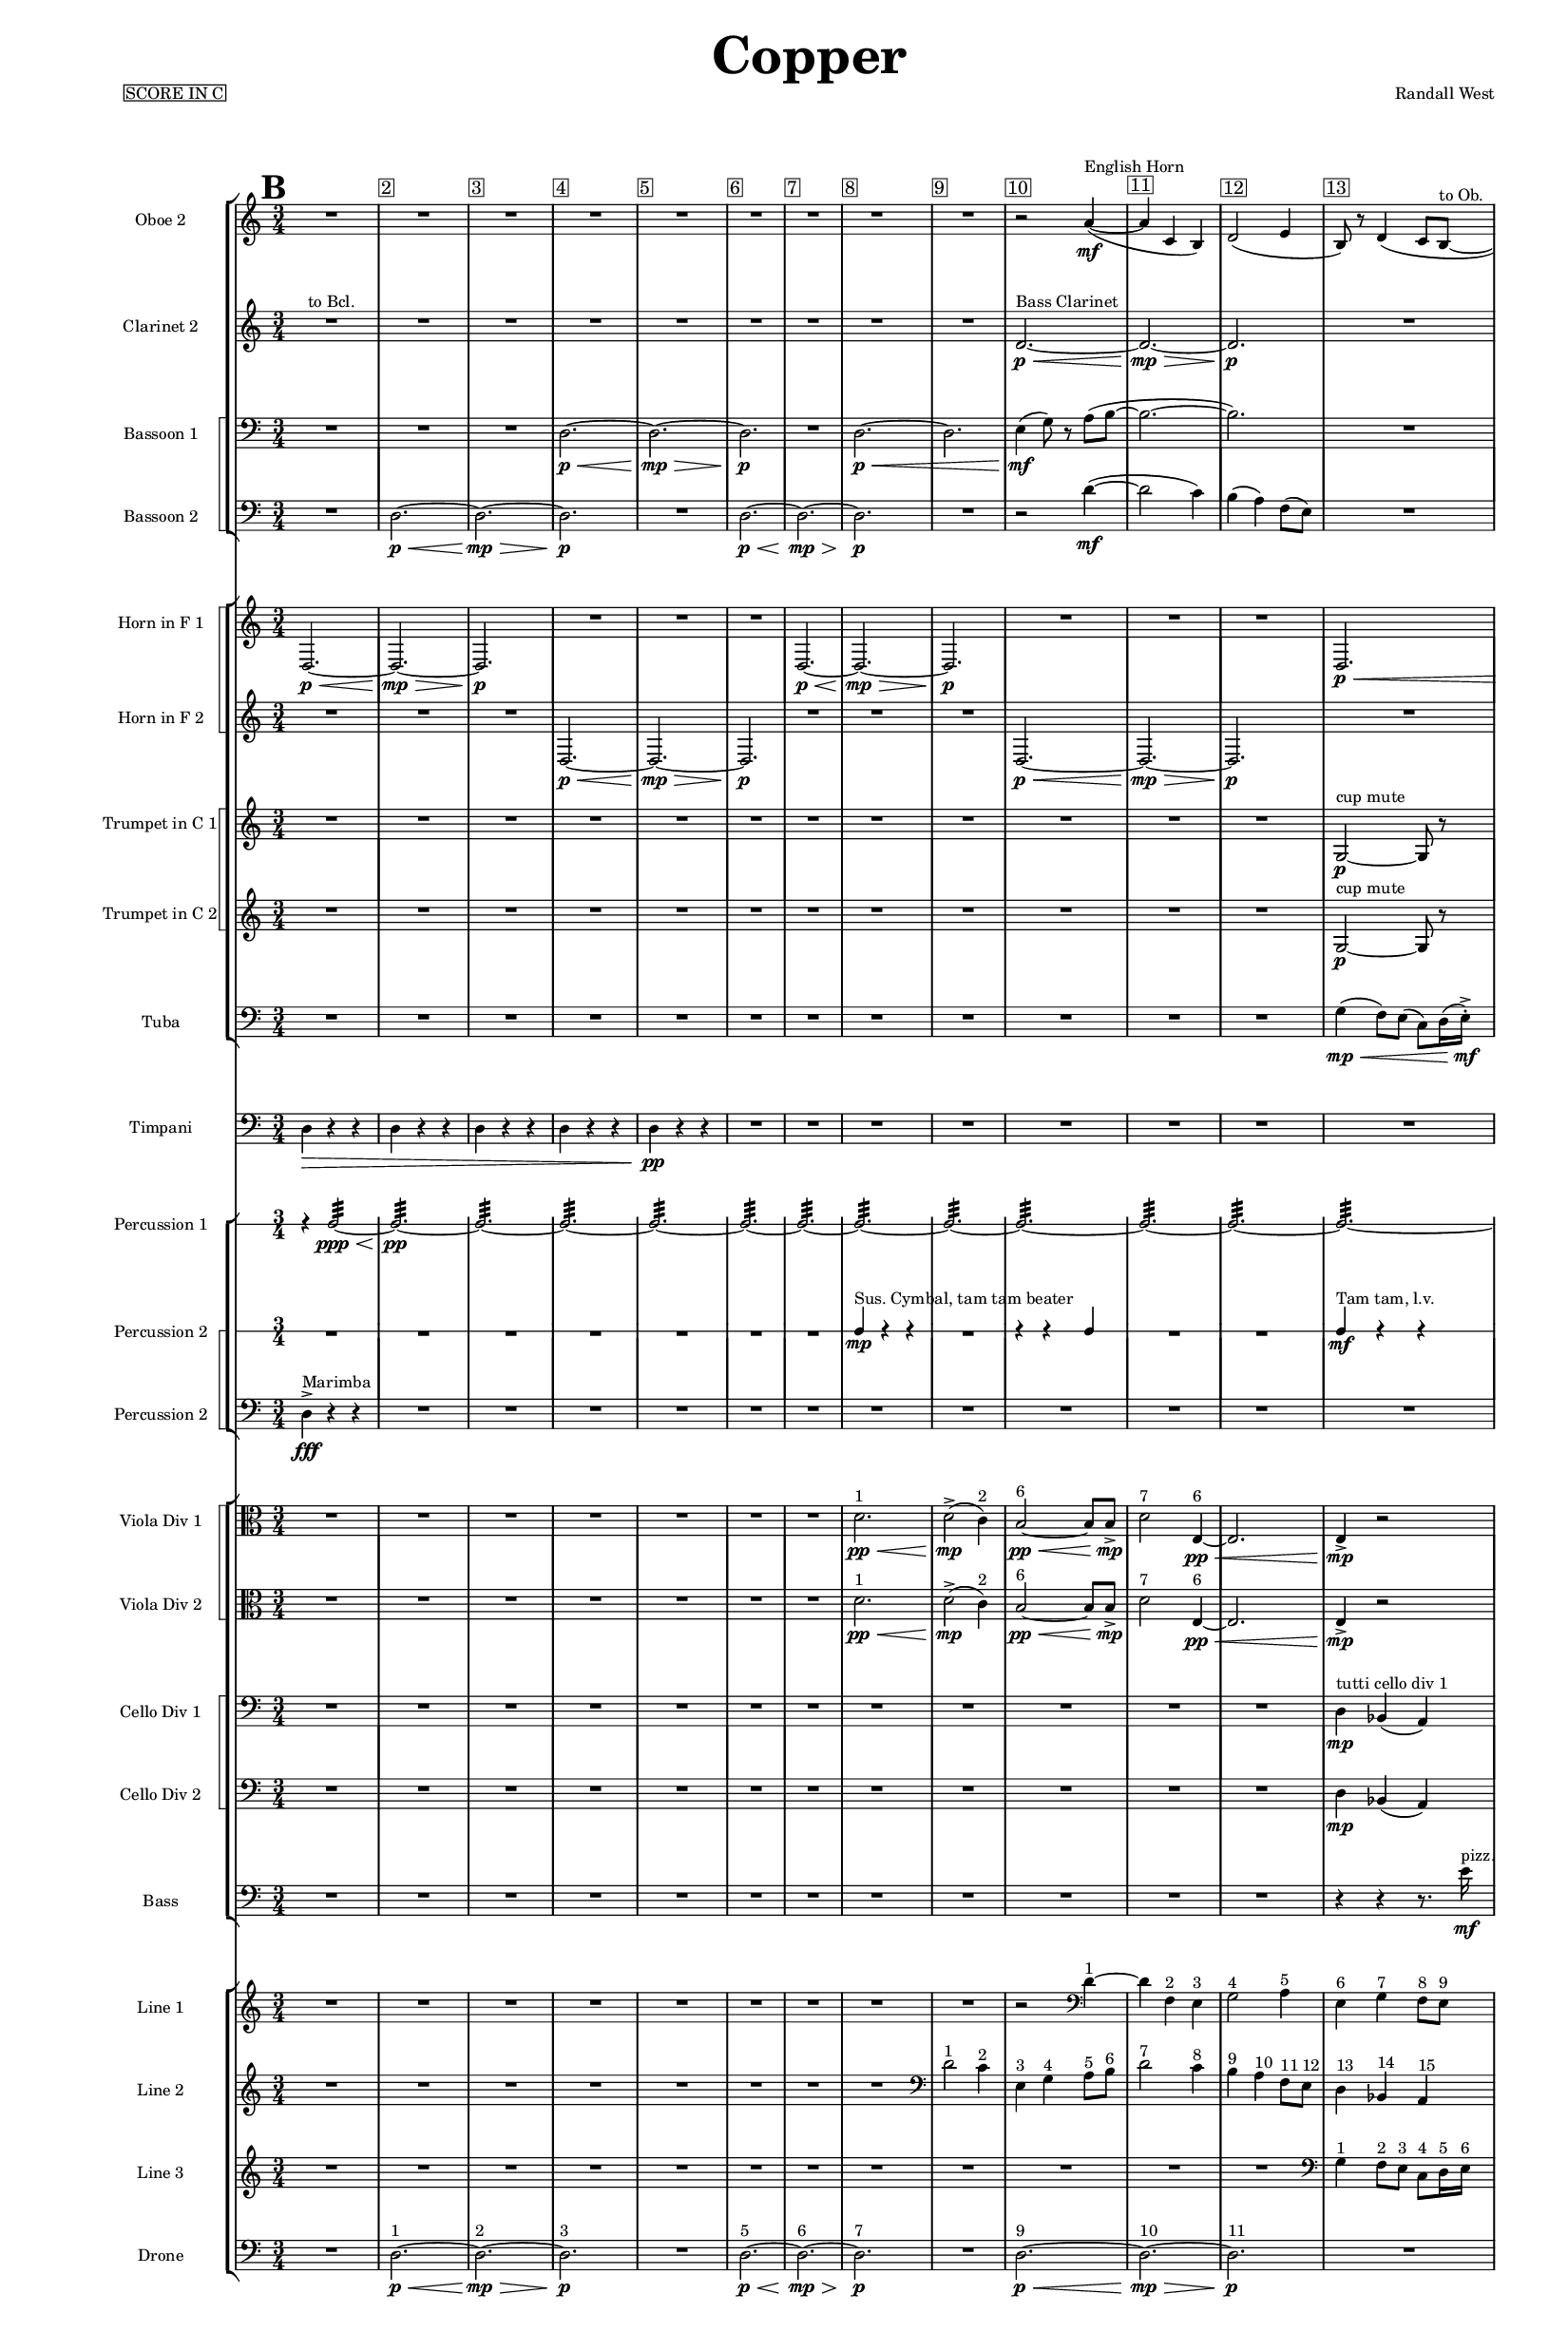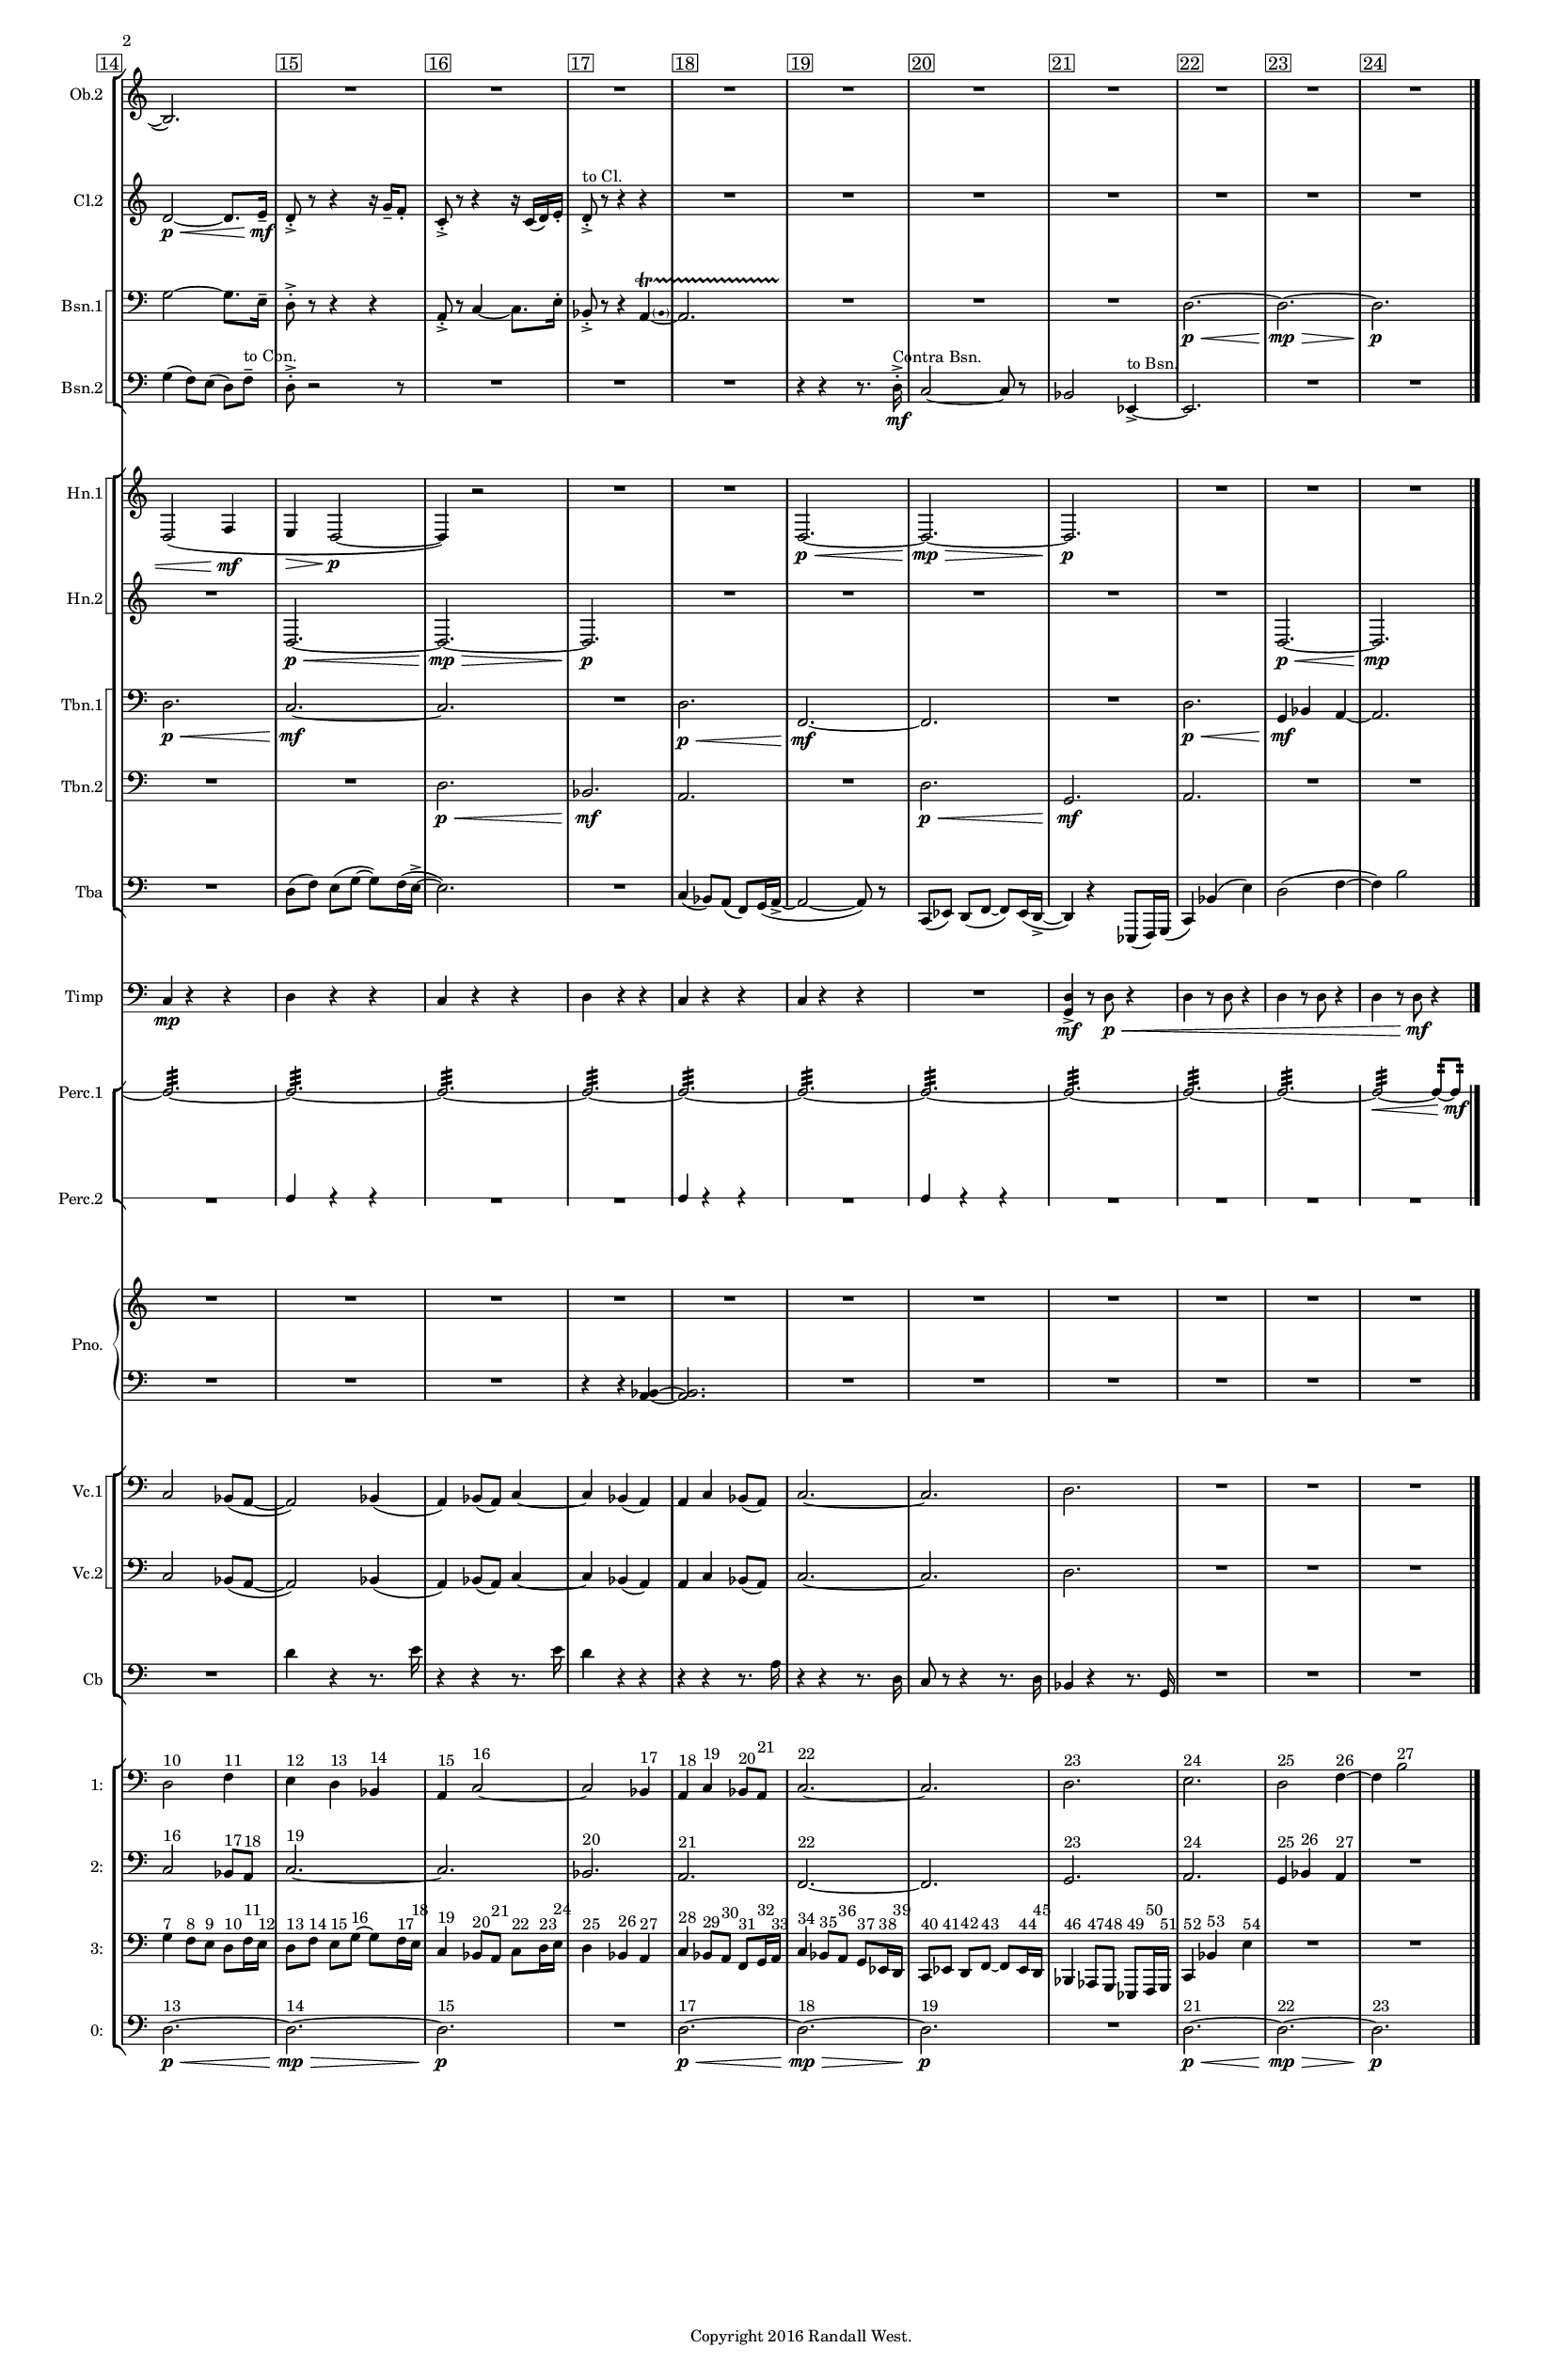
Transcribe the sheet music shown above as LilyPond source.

% 2016-10-01 15:00

\version "2.18.2"
\language "english"

#(set-default-paper-size "tabloid" 'portrait)
#(set-global-staff-size 14.9)

\header {
    composer = "Randall West"
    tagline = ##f
    poet = \markup { \box "SCORE IN C" } %HACKY WAY TO GET SCORE IN C IN THERE !!!!!!
    title = \markup {
        \column {
            \center-align {
                \fontsize #6 {
                    "Copper"
                }
            }
        }
    }
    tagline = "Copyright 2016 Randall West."
}

\paper {
    #(set-paper-size "tabloid")
    %#(set-paper-size "letter")
    left-margin = 22\mm
    system-separator-markup = \slashSeparator
    markup-system-spacing = #'(
        (basic-distance . 0)
        (minimum-distance . 0)
        (padding . 8)
        (stretchability . 0)
    )
    system-system-spacing = #'(
        (basic-distance . 12)
        (minimum-distance . 18)
        (padding . 12)
        (stretchability . 20)
    )
}

\layout {
    \set Score.markFormatter = #format-mark-circle-letters 
    \context {        
        \Score
        
        % \remove "Bar_number_engraver"
        \override BarNumber #'break-visibility = #'#(#f #t #t)
        \override BarNumber #'font-size = #1.2
        \override BarNumber  #'stencil = #(make-stencil-boxer 0.1 0.25 ly:text-interface::print)
        
        \override RehearsalMark #'font-size = #6

    }
    \context {
        \Staff \RemoveEmptyStaves
        \override VerticalAxisGroup #'remove-first = ##t % NOTE: comment this out to show staves on first page
        \override Hairpin #'minimum-length = #6
    }
    \context {
        \RhythmicStaff \RemoveEmptyStaves
        \override VerticalAxisGroup #'remove-first = ##t % NOTE: comment this out to show staves on first page
        \override Hairpin #'minimum-length = #6
    }
    % \context {
    %     \Dynamics
    %     \consists #Measure_counter_engraver
    %     \override MeasureCounter.direction = #DOWN
    %     \override MeasureCounter.font-encoding = #'latin1
    %     \override MeasureCounter.font-shape = #'italic
    %     % to control the distance of the Dynamics context from the staff:
    %     \override VerticalAxisGroup.nonstaff-relatedstaff-spacing.padding = #3
    %     \override MeasureCounter.font-size = #1.2
    %     % NOTE... below causes an error... why?
    %     % \override MeasureCounter.stencil = #(make-stencil-boxer 0.1 0.25 ly:text-interface::print)
    % }
}


\header {}

\layout {}

\paper {}

\score {
    \new Score <<
        \new StaffGroup <<
            \new StaffGroup \with {
                systemStartDelimiter = #'SystemStartSquare
            } <<
                \new Staff {
                    \set Staff.instrumentName = \markup { Piccolo }
                    \set Staff.shortInstrumentName = \markup { Picc. }
                    \time 3/4
                    {
                        \numericTimeSignature
                        \bar "||"
                        \compressFullBarRests
                        \accidentalStyle modern-cautionary
                        \mark #2
                        R2. * 24
                    }
                }
                \new Staff {
                    \set Staff.instrumentName = \markup { "Flute 1" }
                    \set Staff.shortInstrumentName = \markup { Fl.1 }
                    \time 3/4
                    {
                        \numericTimeSignature
                        \bar "||"
                        \compressFullBarRests
                        \accidentalStyle modern-cautionary
                        \mark #2
                        R2. * 24
                    }
                }
                \new Staff {
                    \set Staff.instrumentName = \markup { "Flute 2" }
                    \set Staff.shortInstrumentName = \markup { Fl.2 }
                    \time 3/4
                    {
                        \numericTimeSignature
                        \bar "||"
                        \compressFullBarRests
                        \accidentalStyle modern-cautionary
                        \mark #2
                        R2. * 24
                    }
                }
            >>
            \new StaffGroup \with {
                systemStartDelimiter = #'SystemStartSquare
            } <<
                \new Staff {
                    \set Staff.instrumentName = \markup { "Oboe 1" }
                    \set Staff.shortInstrumentName = \markup { Ob.1 }
                    \time 3/4
                    {
                        \numericTimeSignature
                        \bar "||"
                        \compressFullBarRests
                        \accidentalStyle modern-cautionary
                        \mark #2
                        R2. * 24
                    }
                }
                \new Staff {
                    \set Staff.instrumentName = \markup { "Oboe 2" }
                    \set Staff.shortInstrumentName = \markup { Ob.2 }
                    \time 3/4
                    {
                        \numericTimeSignature
                        \bar "||"
                        \compressFullBarRests
                        \accidentalStyle modern-cautionary
                        {
                            \mark #2
                            \mark #2
                            R1 * 27/4
                        }
                        r2
                        a'4 \mf ~ ( ^ \markup { "English Horn" }
                        a'4
                        c'4
                        b4 )
                        d'2 (
                        e'4
                        b8 )
                        r8
                        d'4 (
                        c'8 [
                        b8 ~ ] ^ \markup { "to Ob." }
                        b2. )
                        {
                            R1 * 15/2
                        }
                    }
                }
            >>
            \new StaffGroup \with {
                systemStartDelimiter = #'SystemStartSquare
            } <<
                \new Staff {
                    \set Staff.instrumentName = \markup { "Clarinet 1" }
                    \set Staff.shortInstrumentName = \markup { Cl.1 }
                    \time 3/4
                    {
                        \numericTimeSignature
                        \bar "||"
                        \compressFullBarRests
                        \accidentalStyle modern-cautionary
                        \mark #2
                        R2. * 24
                    }
                }
                \new Staff {
                    \set Staff.instrumentName = \markup { "Clarinet 2" }
                    \set Staff.shortInstrumentName = \markup { Cl.2 }
                    \time 3/4
                    {
                        \numericTimeSignature
                        \bar "||"
                        \compressFullBarRests
                        \accidentalStyle modern-cautionary
                        {
                            \mark #2
                            \mark #2
                            R1 * 27/4 ^ \markup { "to Bcl." }
                        }
                        d'2. \p ~ \< ^ \markup { "Bass Clarinet" }
                        d'2. \mp ~ \>
                        d'2. \p
                        {
                            R1 * 3/4
                        }
                        d'2 \p ~ \<
                        d'8. [
                        e'16 -\tenuto \mf ]
                        d'8 -\accent -\staccato
                        r8
                        r4
                        r16
                        g'16 -\tenuto [
                        f'8 -\staccato ]
                        c'8 -\accent -\staccato
                        r8
                        r4
                        r16
                        c'16 [ (
                        d'16 )
                        e'16 -\staccato ]
                        d'8 -\accent -\staccato ^ \markup { "to Cl." }
                        r8
                        r4
                        r4
                        {
                            R1 * 21/4
                        }
                    }
                }
            >>
            \new StaffGroup \with {
                systemStartDelimiter = #'SystemStartSquare
            } <<
                \new Staff {
                    \clef "bass"
                    \set Staff.instrumentName = \markup { "Bassoon 1" }
                    \set Staff.shortInstrumentName = \markup { Bsn.1 }
                    \time 3/4
                    {
                        \numericTimeSignature
                        \bar "||"
                        \compressFullBarRests
                        \accidentalStyle modern-cautionary
                        {
                            \mark #2
                            \mark #2
                            R1 * 9/4
                        }
                        d2. \p ~ \<
                        d2. \mp ~ \>
                        d2. \p
                        {
                            R1 * 3/4
                        }
                        d2. \p ~ \<
                        d2.
                        e4 \mf (
                        g8 )
                        r8
                        a8 [ (
                        b8 ~ ]
                        b2. ~
                        b2. )
                        {
                            R1 * 3/4
                        }
                        g2 ~
                        g8. [
                        e16 -\tenuto ]
                        d8 -\accent -\staccato
                        r8
                        r4
                        r4
                        a,8 -\accent -\staccato
                        r8
                        c4 ~
                        c8. [
                        e16 -\staccato ]
                        bf,8 -\accent -\staccato
                        r8
                        r4
                        \pitchedTrill
                        a,4 ~ \startTrillSpan bf,
                        a,2.
                        {
                            R1 * 9/4 \stopTrillSpan
                        }
                        d2. \p ~ \<
                        d2. \mp ~ \>
                        d2. \p
                    }
                }
                \new Staff {
                    \clef "bass"
                    \set Staff.instrumentName = \markup { "Bassoon 2" }
                    \set Staff.shortInstrumentName = \markup { Bsn.2 }
                    \time 3/4
                    {
                        \numericTimeSignature
                        \bar "||"
                        \compressFullBarRests
                        \accidentalStyle modern-cautionary
                        {
                            \mark #2
                            \mark #2
                            R1 * 3/4
                        }
                        d2. \p ~ \<
                        d2. \mp ~ \>
                        d2. \p
                        {
                            R1 * 3/4
                        }
                        d2. \p ~ \<
                        d2. \mp ~ \>
                        d2. \p
                        {
                            R1 * 3/4
                        }
                        r2
                        d'4 \mf ~ (
                        d'2
                        c'4 )
                        b4 (
                        a4 )
                        f8 [ (
                        e8 ] )
                        {
                            R1 * 3/4
                        }
                        g4 (
                        f8 ) [
                        e8 ] (
                        d8 ) [
                        f8 -\tenuto ] ^ \markup { "to Cbn." }
                        d8 -\accent -\staccato
                        r2
                        r8
                        {
                            R1 * 9/4
                        }
                        r4
                        r4
                        r8.
                        d16 -\accent -\staccato \mf ^ \markup { "Contra Bsn." }
                        c2 ~
                        c8
                        r8
                        bf,2
                        ef,4 -\accent ~ ^ \markup { "to Bsn." }
                        ef,2.
                        {
                            R1 * 3/2
                        }
                    }
                }
            >>
        >>
        \new StaffGroup <<
            \new StaffGroup \with {
                systemStartDelimiter = #'SystemStartSquare
            } <<
                \new Staff {
                    \set Staff.instrumentName = \markup { "Horn in F 1" }
                    \set Staff.shortInstrumentName = \markup { Hn.1 }
                    \time 3/4
                    {
                        \numericTimeSignature
                        \bar "||"
                        \compressFullBarRests
                        \accidentalStyle modern-cautionary
                        \mark #2
                        d2. \p ~ \<
                        d2. \mp ~ \>
                        d2. \p
                        {
                            R1 * 9/4
                        }
                        d2. \p ~ \<
                        d2. \mp ~ \>
                        d2. \p
                        {
                            R1 * 9/4
                        }
                        d2. \p \<
                        d2 (
                        f4 \mf
                        e4 \>
                        d2 \p ~
                        d4 )
                        r2
                        {
                            R1 * 3/2
                        }
                        d2. \p ~ \<
                        d2. \mp ~ \>
                        d2. \p
                        {
                            R1 * 9/4
                        }
                    }
                }
                \new Staff {
                    \set Staff.instrumentName = \markup { "Horn in F 2" }
                    \set Staff.shortInstrumentName = \markup { Hn.2 }
                    \time 3/4
                    {
                        \numericTimeSignature
                        \bar "||"
                        \compressFullBarRests
                        \accidentalStyle modern-cautionary
                        {
                            \mark #2
                            \mark #2
                            R1 * 9/4
                        }
                        d2. \p ~ \<
                        d2. \mp ~ \>
                        d2. \p
                        {
                            R1 * 9/4
                        }
                        d2. \p ~ \<
                        d2. \mp ~ \>
                        d2. \p
                        {
                            R1 * 3/2
                        }
                        d2. \p ~ \<
                        d2. \mp ~ \>
                        d2. \p
                        {
                            R1 * 15/4
                        }
                        d2. \p ~ \<
                        d2. \mp
                    }
                }
            >>
            \new StaffGroup \with {
                systemStartDelimiter = #'SystemStartSquare
            } <<
                \new Staff {
                    \set Staff.instrumentName = \markup { "Trumpet in C 1" }
                    \set Staff.shortInstrumentName = \markup { Tpt.1 }
                    \time 3/4
                    {
                        \numericTimeSignature
                        \bar "||"
                        \compressFullBarRests
                        \accidentalStyle modern-cautionary
                        {
                            \mark #2
                            \mark #2
                            R1 * 9
                        }
                        g2 \p ~ ^ \markup { "cup mute" }
                        g8
                        r8
                        {
                            R1 * 33/4
                        }
                    }
                }
                \new Staff {
                    \set Staff.instrumentName = \markup { "Trumpet in C 2" }
                    \set Staff.shortInstrumentName = \markup { Tpt.2 }
                    \time 3/4
                    {
                        \numericTimeSignature
                        \bar "||"
                        \compressFullBarRests
                        \accidentalStyle modern-cautionary
                        {
                            \mark #2
                            \mark #2
                            R1 * 9
                        }
                        g2 \p ~ ^ \markup { "cup mute" }
                        g8
                        r8
                        {
                            R1 * 33/4
                        }
                    }
                }
            >>
            \new StaffGroup \with {
                systemStartDelimiter = #'SystemStartSquare
            } <<
                \new Staff {
                    \clef "bass"
                    \set Staff.instrumentName = \markup { "Tenor Trombone 1" }
                    \set Staff.shortInstrumentName = \markup { Tbn.1 }
                    \time 3/4
                    {
                        \numericTimeSignature
                        \bar "||"
                        \compressFullBarRests
                        \accidentalStyle modern-cautionary
                        {
                            \mark #2
                            \mark #2
                            R1 * 39/4
                        }
                        d2. \p \<
                        c2. \mf ~
                        c2.
                        {
                            R1 * 3/4
                        }
                        d2. \p \<
                        f,2. \mf ~
                        f,2.
                        {
                            R1 * 3/4
                        }
                        d2. \p \<
                        g,4 \mf
                        bf,4
                        a,4 ~
                        a,2.
                    }
                }
                \new Staff {
                    \clef "bass"
                    \set Staff.instrumentName = \markup { "Tenor Trombone 2" }
                    \set Staff.shortInstrumentName = \markup { Tbn.2 }
                    \time 3/4
                    {
                        \numericTimeSignature
                        \bar "||"
                        \compressFullBarRests
                        \accidentalStyle modern-cautionary
                        {
                            \mark #2
                            \mark #2
                            R1 * 45/4
                        }
                        d2. \p \<
                        bf,2. \mf
                        a,2.
                        {
                            R1 * 3/4
                        }
                        d2. \p \<
                        g,2. \mf
                        a,2.
                        {
                            R1 * 3/2
                        }
                    }
                }
            >>
            \new Staff {
                \clef "bass"
                \set Staff.instrumentName = \markup { Tuba }
                \set Staff.shortInstrumentName = \markup { Tba }
                \time 3/4
                {
                    \numericTimeSignature
                    \bar "||"
                    \compressFullBarRests
                    \accidentalStyle modern-cautionary
                    {
                        \mark #2
                        \mark #2
                        R1 * 9
                    }
                    g4 \mp \< (
                    f8 ) [
                    e8 ] (
                    c8 ) [
                    d16 (
                    e16 -\accent -\staccato \mf ] )
                    {
                        R1 * 3/4
                    }
                    d8 [ (
                    f8 ] )
                    e8 [ (
                    g8 ~ ]
                    g8 ) [
                    f16 (
                    e16 -\accent ~ ]
                    e2. )
                    {
                        R1 * 3/4
                    }
                    c4 (
                    bf,8 ) [
                    a,8 ] (
                    f,8 ) [
                    g,16 (
                    a,16 -\accent ~ ]
                    a,2 ~
                    a,8 )
                    r8
                    c,8 [ (
                    ef,8 ] )
                    d,8 [ (
                    f,8 ~ ]
                    f,8 ) [
                    ef,16 (
                    d,16 -\accent ~ ]
                    d,4 )
                    r4
                    ef,,8 [ (
                    f,,16 )
                    g,,16 ] (
                    c,4 )
                    bf,4 (
                    e4 )
                    d2 (
                    f4 ~
                    f4 )
                    b2
                }
            }
        >>
        \new Staff {
            \clef "bass"
            \set Staff.instrumentName = \markup { Timpani }
            \set Staff.shortInstrumentName = \markup { Timp }
            \time 3/4
            {
                \numericTimeSignature
                \bar "||"
                \compressFullBarRests
                \accidentalStyle modern-cautionary
                \mark #2
                d4 \>
                r4
                r4
                d4
                r4
                r4
                d4
                r4
                r4
                d4
                r4
                r4
                d4 \pp
                r4
                r4
                R2. * 8
                c4 \mp
                r4
                r4
                d4
                r4
                r4
                c4
                r4
                r4
                d4
                r4
                r4
                c4
                r4
                r4
                c4
                r4
                r4
                R2.
                <g, d>4 -\accent \mf
                r8
                d8 \p \<
                r4
                d4
                r8
                d8
                r4
                d4
                r8
                d8
                r4
                d4
                r8
                d8 \mf
                r4
            }
        }
        \new StaffGroup <<
            \new RhythmicStaff {
                \clef "percussion"
                \set Staff.instrumentName = \markup { "Percussion 1" }
                \set Staff.shortInstrumentName = \markup { Perc.1 }
                \time 3/4
                {
                    \numericTimeSignature
                    \bar "||"
                    \compressFullBarRests
                    \accidentalStyle modern-cautionary
                    \mark #2
                    r4
                    c2 :32 \ppp ~ \<
                    c2. :32 \pp ~
                    c2. :32 ~
                    c2. :32 ~
                    c2. :32 ~
                    c2. :32 ~
                    c2. :32 ~
                    c2. :32 ~
                    c2. :32 ~
                    c2. :32 ~
                    c2. :32 ~
                    c2. :32 ~
                    c2. :32 ~
                    c2. :32 ~
                    c2. :32 ~
                    c2. :32 ~
                    c2. :32 ~
                    c2. :32 ~
                    c2. :32 ~
                    c2. :32 ~
                    c2. :32 ~
                    c2. :32 ~
                    c2. :32 ~
                    c2 :32 ~ \<
                    c8 :32 ~
                    c8 :32 \mf
                }
            }
            \new StaffGroup \with {
                systemStartDelimiter = #'SystemStartSquare
            } <<
                \new RhythmicStaff {
                    \clef "percussion"
                    \set Staff.instrumentName = \markup { "Percussion 2" }
                    \set Staff.shortInstrumentName = \markup { Perc.2 }
                    \time 3/4
                    {
                        \numericTimeSignature
                        \bar "||"
                        \compressFullBarRests
                        \accidentalStyle modern-cautionary
                        \mark #2
                        R2. * 7
                        c4 \mp ^ \markup { "Sus. Cymbal, tam tam beater" }
                        r4
                        r4
                        R2.
                        r4
                        r4
                        c4
                        R2. * 2
                        c4 \mf ^ \markup { "Tam tam, l.v." }
                        r4
                        r4
                        R2.
                        c4
                        r4
                        r4
                        R2. * 2
                        c4
                        r4
                        r4
                        R2.
                        c4
                        r4
                        r4
                        R2. * 4
                    }
                }
                \new Staff {
                    \set Staff.instrumentName = \markup { "Percussion 2" }
                    \set Staff.shortInstrumentName = \markup { Perc.2 }
                    \time 3/4
                    {
                        \numericTimeSignature
                        \bar "||"
                        \compressFullBarRests
                        \accidentalStyle modern-cautionary
                        \clef "bass"
                        \mark #2
                        d4 -\accent \fff ^ \markup { Marimba }
                        r4
                        r4
                        R2. * 23
                    }
                }
            >>
        >>
        \new PianoStaff <<
            \set PianoStaff.instrumentName = \markup { Harp }
            \set PianoStaff.shortInstrumentName = \markup { Hp. }
            \new Staff {
                \time 3/4
                {
                    \numericTimeSignature
                    \bar "||"
                    \compressFullBarRests
                    \accidentalStyle modern-cautionary
                    \mark #2
                    R2. * 24
                }
            }
            \new Staff {
                \clef "bass"
                \time 3/4
                {
                    \numericTimeSignature
                    \bar "||"
                    \compressFullBarRests
                    \accidentalStyle modern-cautionary
                    \mark #2
                    R2. * 24
                }
            }
        >>
        \new PianoStaff <<
            \set PianoStaff.instrumentName = \markup { Piano }
            \set PianoStaff.shortInstrumentName = \markup { Pno. }
            \new Staff {
                \time 3/4
                {
                    \numericTimeSignature
                    \bar "||"
                    \compressFullBarRests
                    \accidentalStyle modern-cautionary
                    \mark #2
                    R2. * 24
                }
            }
            \new Staff {
                \clef "bass"
                \time 3/4
                {
                    \numericTimeSignature
                    \bar "||"
                    \compressFullBarRests
                    \accidentalStyle modern-cautionary
                    \mark #2
                    R2. * 16
                    r4
                    r4
                    <a, bf,>4 ~
                    <a, bf,>2.
                    R2. * 6
                }
            }
        >>
        \new StaffGroup <<
            \new StaffGroup \with {
                systemStartDelimiter = #'SystemStartSquare
            } <<
                \new Staff {
                    \set Staff.instrumentName = \markup { "Violin I Div 1" }
                    \set Staff.shortInstrumentName = \markup { Vln.I.1 }
                    \time 3/4
                    {
                        \numericTimeSignature
                        \bar "||"
                        \compressFullBarRests
                        \accidentalStyle modern-cautionary
                        \mark #2
                        R2. * 24
                    }
                }
                \new Staff {
                    \set Staff.instrumentName = \markup { "Violin I Div 2" }
                    \set Staff.shortInstrumentName = \markup { Vln.I.2 }
                    \time 3/4
                    {
                        \numericTimeSignature
                        \bar "||"
                        \compressFullBarRests
                        \accidentalStyle modern-cautionary
                        \mark #2
                        R2. * 24
                    }
                }
            >>
            \new StaffGroup \with {
                systemStartDelimiter = #'SystemStartSquare
            } <<
                \new Staff {
                    \set Staff.instrumentName = \markup { "Violin II Div 1" }
                    \set Staff.shortInstrumentName = \markup { Vln.II.1 }
                    \time 3/4
                    {
                        \numericTimeSignature
                        \bar "||"
                        \compressFullBarRests
                        \accidentalStyle modern-cautionary
                        \mark #2
                        R2. * 24
                    }
                }
                \new Staff {
                    \set Staff.instrumentName = \markup { "Violin II Div 2" }
                    \set Staff.shortInstrumentName = \markup { Vln.II.2 }
                    \time 3/4
                    {
                        \numericTimeSignature
                        \bar "||"
                        \compressFullBarRests
                        \accidentalStyle modern-cautionary
                        \mark #2
                        R2. * 24
                    }
                }
            >>
            \new StaffGroup \with {
                systemStartDelimiter = #'SystemStartSquare
            } <<
                \new Staff {
                    \clef "alto"
                    \set Staff.instrumentName = \markup { "Viola Div 1" }
                    \set Staff.shortInstrumentName = \markup { Vla.1 }
                    \time 3/4
                    {
                        \numericTimeSignature
                        \bar "||"
                        \compressFullBarRests
                        \accidentalStyle modern-cautionary
                        {
                            \mark #2
                            \mark #2
                            R1 * 21/4
                        }
                        d'2. \pp \< ^ \markup { 1 }
                        d'2 -\accent \mp (
                        c'4 ) ^ \markup { 2 }
                        b2 \pp ~ \< ^ \markup { 6 }
                        b8 [
                        b8 -\accent \mp ]
                        d'2 ^ \markup { 7 }
                        e4 \pp ~ \< ^ \markup { 6 }
                        e2.
                        e4 -\accent \mp
                        r2
                        {
                            R1 * 33/4
                        }
                    }
                }
                \new Staff {
                    \clef "alto"
                    \set Staff.instrumentName = \markup { "Viola Div 2" }
                    \set Staff.shortInstrumentName = \markup { Vla.2 }
                    \time 3/4
                    {
                        \numericTimeSignature
                        \bar "||"
                        \compressFullBarRests
                        \accidentalStyle modern-cautionary
                        {
                            \mark #2
                            \mark #2
                            R1 * 21/4
                        }
                        d'2. \pp \< ^ \markup { 1 }
                        d'2 -\accent \mp (
                        c'4 ) ^ \markup { 2 }
                        b2 \pp ~ \< ^ \markup { 6 }
                        b8 [
                        b8 -\accent \mp ]
                        d'2 ^ \markup { 7 }
                        e4 \pp ~ \< ^ \markup { 6 }
                        e2.
                        e4 -\accent \mp
                        r2
                        {
                            R1 * 33/4
                        }
                    }
                }
            >>
            \new StaffGroup \with {
                systemStartDelimiter = #'SystemStartSquare
            } <<
                \new Staff {
                    \clef "bass"
                    \set Staff.instrumentName = \markup { "Cello Div 1" }
                    \set Staff.shortInstrumentName = \markup { Vc.1 }
                    \time 3/4
                    {
                        \numericTimeSignature
                        \bar "||"
                        \compressFullBarRests
                        \accidentalStyle modern-cautionary
                        {
                            \mark #2
                            \mark #2
                            R1 * 9
                        }
                        \clef bass
                        d4 \mp ^ \markup { "tutti cello div 1" }
                        bf,4 (
                        a,4 )
                        c2
                        bf,8 [ (
                        a,8 ~ ]
                        a,2 )
                        bf,4 (
                        a,4 )
                        bf,8 [ (
                        a,8 ] )
                        c4 ~
                        c4
                        bf,4 (
                        a,4 )
                        a,4
                        c4
                        bf,8 [ (
                        a,8 ] )
                        c2. ~
                        c2.
                        d2.
                        {
                            R1 * 9/4
                        }
                    }
                }
                \new Staff {
                    \clef "bass"
                    \set Staff.instrumentName = \markup { "Cello Div 2" }
                    \set Staff.shortInstrumentName = \markup { Vc.2 }
                    \time 3/4
                    {
                        \numericTimeSignature
                        \bar "||"
                        \compressFullBarRests
                        \accidentalStyle modern-cautionary
                        {
                            \mark #2
                            \mark #2
                            R1 * 9
                        }
                        d4 \mp
                        bf,4 (
                        a,4 )
                        c2
                        bf,8 [ (
                        a,8 ~ ]
                        a,2 )
                        bf,4 (
                        a,4 )
                        bf,8 [ (
                        a,8 ] )
                        c4 ~
                        c4
                        bf,4 (
                        a,4 )
                        a,4
                        c4
                        bf,8 [ (
                        a,8 ] )
                        c2. ~
                        c2.
                        d2.
                        {
                            R1 * 9/4
                        }
                    }
                }
            >>
            \new Staff {
                \clef "bass"
                \set Staff.instrumentName = \markup { Bass }
                \set Staff.shortInstrumentName = \markup { Cb }
                \time 3/4
                {
                    \numericTimeSignature
                    \bar "||"
                    \compressFullBarRests
                    \accidentalStyle modern-cautionary
                    {
                        \mark #2
                        \mark #2
                        R1 * 9
                    }
                    r4
                    r4
                    r8.
                    e'16 \mf ^ \markup { pizz. }
                    {
                        R1 * 3/4
                    }
                    d'4
                    r4
                    r8.
                    e'16
                    r4
                    r4
                    r8.
                    e'16
                    d'4
                    r4
                    r4
                    r4
                    r4
                    r8.
                    a16
                    r4
                    r4
                    r8.
                    d16
                    c8
                    r8
                    r4
                    r8.
                    d16
                    bf,4
                    r4
                    r8.
                    g,16
                    {
                        R1 * 9/4
                    }
                }
            }
        >>
        \new StaffGroup <<
            \new Staff {
                \set Staff.instrumentName = \markup { "Line 1" }
                \set Staff.shortInstrumentName = \markup { 1: }
                \time 3/4
                {
                    \numericTimeSignature
                    \bar "||"
                    \compressFullBarRests
                    \accidentalStyle modern-cautionary
                    {
                        \mark #2
                        \mark #2
                        R1 * 27/4
                    }
                    r2
                    \clef bass
                    d'4 ~ ^ \markup { 1 }
                    d'4
                    f4 ^ \markup { 2 }
                    e4 ^ \markup { 3 }
                    g2 ^ \markup { 4 }
                    a4 ^ \markup { 5 }
                    e4 ^ \markup { 6 }
                    g4 ^ \markup { 7 }
                    f8 [ ^ \markup { 8 }
                    e8 ] ^ \markup { 9 }
                    d2 ^ \markup { 10 }
                    f4 ^ \markup { 11 }
                    e4 ^ \markup { 12 }
                    d4 ^ \markup { 13 }
                    bf,4 ^ \markup { 14 }
                    a,4 ^ \markup { 15 }
                    c2 ~ ^ \markup { 16 }
                    c2
                    bf,4 ^ \markup { 17 }
                    a,4 ^ \markup { 18 }
                    c4 ^ \markup { 19 }
                    bf,8 [ ^ \markup { 20 }
                    a,8 ] ^ \markup { 21 }
                    c2. ~ ^ \markup { 22 }
                    c2.
                    d2. ^ \markup { 23 }
                    e2. ^ \markup { 24 }
                    d2 ^ \markup { 25 }
                    f4 ~ ^ \markup { 26 }
                    f4
                    b2 ^ \markup { 27 }
                }
            }
            \new Staff {
                \set Staff.instrumentName = \markup { "Line 2" }
                \set Staff.shortInstrumentName = \markup { 2: }
                \time 3/4
                {
                    \numericTimeSignature
                    \bar "||"
                    \compressFullBarRests
                    \accidentalStyle modern-cautionary
                    {
                        \mark #2
                        \mark #2
                        R1 * 6
                    }
                    \clef bass
                    d'2 ^ \markup { 1 }
                    c'4 ^ \markup { 2 }
                    e4 ^ \markup { 3 }
                    g4 ^ \markup { 4 }
                    a8 [ ^ \markup { 5 }
                    b8 ] ^ \markup { 6 }
                    d'2 ^ \markup { 7 }
                    c'4 ^ \markup { 8 }
                    b4 ^ \markup { 9 }
                    a4 ^ \markup { 10 }
                    f8 [ ^ \markup { 11 }
                    e8 ] ^ \markup { 12 }
                    d4 ^ \markup { 13 }
                    bf,4 ^ \markup { 14 }
                    a,4 ^ \markup { 15 }
                    c2 ^ \markup { 16 }
                    bf,8 [ ^ \markup { 17 }
                    a,8 ] ^ \markup { 18 }
                    c2. ~ ^ \markup { 19 }
                    c2.
                    bf,2. ^ \markup { 20 }
                    a,2. ^ \markup { 21 }
                    f,2. ~ ^ \markup { 22 }
                    f,2.
                    g,2. ^ \markup { 23 }
                    a,2. ^ \markup { 24 }
                    g,4 ^ \markup { 25 }
                    bf,4 ^ \markup { 26 }
                    a,4 ^ \markup { 27 }
                    {
                        R1 * 3/4
                    }
                }
            }
            \new Staff {
                \set Staff.instrumentName = \markup { "Line 3" }
                \set Staff.shortInstrumentName = \markup { 3: }
                \time 3/4
                {
                    \numericTimeSignature
                    \bar "||"
                    \compressFullBarRests
                    \accidentalStyle modern-cautionary
                    {
                        \mark #2
                        \mark #2
                        R1 * 9
                    }
                    \clef bass
                    g4 ^ \markup { 1 }
                    f8 [ ^ \markup { 2 }
                    e8 ] ^ \markup { 3 }
                    c8 [ ^ \markup { 4 }
                    d16 ^ \markup { 5 }
                    e16 ] ^ \markup { 6 }
                    g4 ^ \markup { 7 }
                    f8 [ ^ \markup { 8 }
                    e8 ] ^ \markup { 9 }
                    d8 [ ^ \markup { 10 }
                    f16 ^ \markup { 11 }
                    e16 ] ^ \markup { 12 }
                    d8 [ ^ \markup { 13 }
                    f8 ] ^ \markup { 14 }
                    e8 [ ^ \markup { 15 }
                    g8 ~ ] ^ \markup { 16 }
                    g8 [
                    f16 ^ \markup { 17 }
                    e16 ] ^ \markup { 18 }
                    c4 ^ \markup { 19 }
                    bf,8 [ ^ \markup { 20 }
                    a,8 ] ^ \markup { 21 }
                    c8 [ ^ \markup { 22 }
                    d16 ^ \markup { 23 }
                    e16 ] ^ \markup { 24 }
                    d4 ^ \markup { 25 }
                    bf,4 ^ \markup { 26 }
                    a,4 ^ \markup { 27 }
                    c4 ^ \markup { 28 }
                    bf,8 [ ^ \markup { 29 }
                    a,8 ] ^ \markup { 30 }
                    f,8 [ ^ \markup { 31 }
                    g,16 ^ \markup { 32 }
                    a,16 ] ^ \markup { 33 }
                    c4 ^ \markup { 34 }
                    bf,8 [ ^ \markup { 35 }
                    a,8 ] ^ \markup { 36 }
                    g,8 [ ^ \markup { 37 }
                    ef,16 ^ \markup { 38 }
                    d,16 ] ^ \markup { 39 }
                    c,8 [ ^ \markup { 40 }
                    ef,8 ] ^ \markup { 41 }
                    d,8 [ ^ \markup { 42 }
                    f,8 ~ ] ^ \markup { 43 }
                    f,8 [
                    ef,16 ^ \markup { 44 }
                    d,16 ] ^ \markup { 45 }
                    bf,,4 ^ \markup { 46 }
                    af,,8 [ ^ \markup { 47 }
                    g,,8 ] ^ \markup { 48 }
                    ef,,8 [ ^ \markup { 49 }
                    f,,16 ^ \markup { 50 }
                    g,,16 ] ^ \markup { 51 }
                    c,4 ^ \markup { 52 }
                    bf,4 ^ \markup { 53 }
                    e4 ^ \markup { 54 }
                    {
                        R1 * 3/2
                    }
                }
            }
            \new Staff {
                \set Staff.instrumentName = \markup { "Line 4" }
                \set Staff.shortInstrumentName = \markup { 4: }
                {
                    \accidentalStyle modern-cautionary
                    R2. * 24
                }
            }
            \new Staff {
                \set Staff.instrumentName = \markup { "Line 5" }
                \set Staff.shortInstrumentName = \markup { 5: }
                {
                    \accidentalStyle modern-cautionary
                    R2. * 24
                }
            }
            \new Staff {
                \set Staff.instrumentName = \markup { "Line 6" }
                \set Staff.shortInstrumentName = \markup { 6: }
                {
                    \accidentalStyle modern-cautionary
                    R2. * 24
                }
            }
            \new Staff {
                \set Staff.instrumentName = \markup { "Line 7" }
                \set Staff.shortInstrumentName = \markup { 7: }
                {
                    \accidentalStyle modern-cautionary
                    R2. * 24
                }
            }
            \new Staff {
                \set Staff.instrumentName = \markup { "Line 8" }
                \set Staff.shortInstrumentName = \markup { 8: }
                {
                    \accidentalStyle modern-cautionary
                    R2. * 24
                }
            }
            \new Staff {
                \set Staff.instrumentName = \markup { "Line 9" }
                \set Staff.shortInstrumentName = \markup { 9: }
                {
                    \accidentalStyle modern-cautionary
                    R2. * 24
                }
            }
            \new Staff {
                \clef "bass"
                \set Staff.instrumentName = \markup { Drone }
                \set Staff.shortInstrumentName = \markup { 0: }
                \time 3/4
                {
                    \numericTimeSignature
                    \bar "||"
                    \compressFullBarRests
                    \accidentalStyle modern-cautionary
                    {
                        \mark #2
                        \mark #2
                        R1 * 3/4
                    }
                    d2. \p ~ \< ^ \markup { 1 }
                    d2. \mp ~ \> ^ \markup { 2 }
                    d2. \p ^ \markup { 3 }
                    {
                        R1 * 3/4
                    }
                    d2. \p ~ \< ^ \markup { 5 }
                    d2. \mp ~ \> ^ \markup { 6 }
                    d2. \p ^ \markup { 7 }
                    {
                        R1 * 3/4
                    }
                    d2. \p ~ \< ^ \markup { 9 }
                    d2. \mp ~ \> ^ \markup { 10 }
                    d2. \p ^ \markup { 11 }
                    {
                        R1 * 3/4
                    }
                    d2. \p ~ \< ^ \markup { 13 }
                    d2. \mp ~ \> ^ \markup { 14 }
                    d2. \p ^ \markup { 15 }
                    {
                        R1 * 3/4
                    }
                    d2. \p ~ \< ^ \markup { 17 }
                    d2. \mp ~ \> ^ \markup { 18 }
                    d2. \p ^ \markup { 19 }
                    {
                        R1 * 3/4
                    }
                    d2. \p ~ \< ^ \markup { 21 }
                    d2. \mp ~ \> ^ \markup { 22 }
                    d2. \p ^ \markup { 23 }
                    \bar "|."
                }
            }
            \new Staff {
                \clef "bass"
                \set Staff.instrumentName = \markup { "Drone 10" }
                \set Staff.shortInstrumentName = \markup { 10: }
            }
        >>
    >>
}